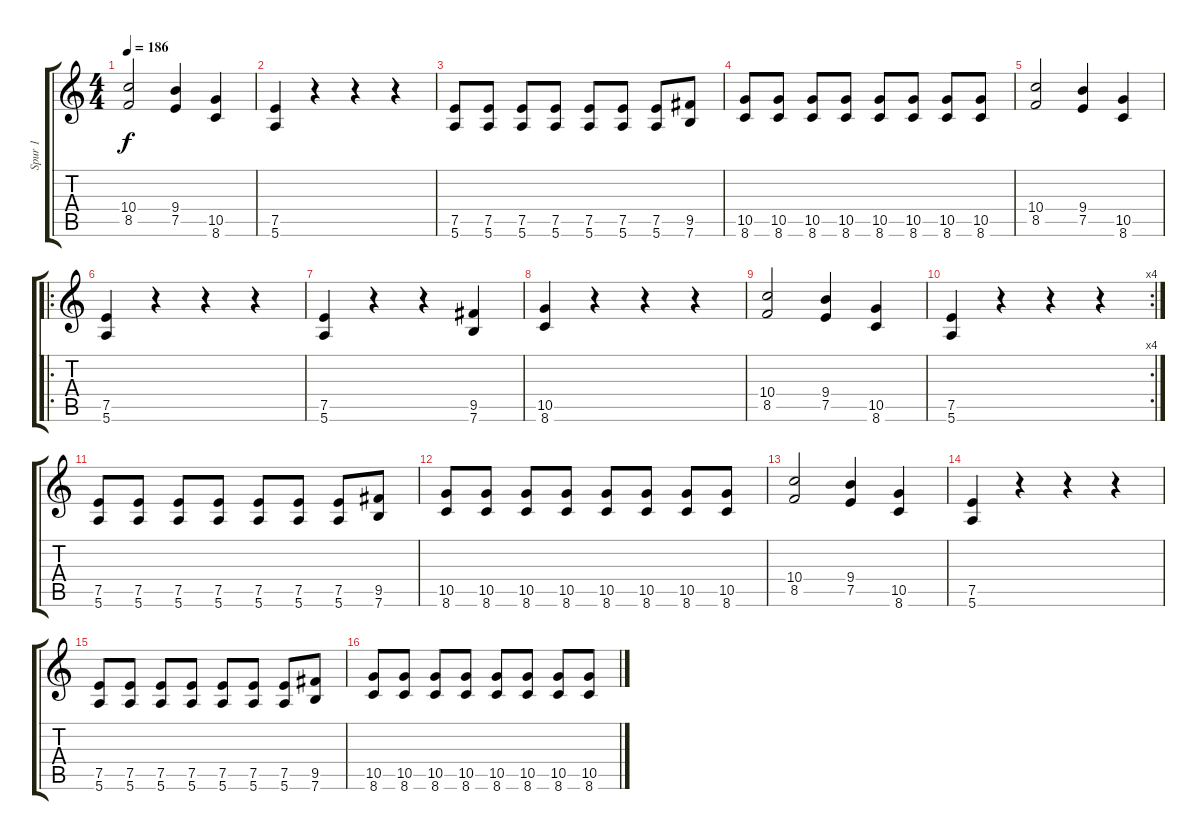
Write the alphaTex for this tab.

\track ("Spur 1" "Spur 1") {instrument distortionguitar}
\staff {score tabs}
\tuning (E4 B3 G3 D3 A2 E2) {hide}
\ts (4 4)
\tempo 186
\clef g2
\ks c
(10.4 8.5).2{dy f} (9.4 7.5).4 (10.5 8.6).4 |
(7.5 5.6).4 r.4 r.4 r.4 |
(7.5 5.6).8 (7.5 5.6).8 (7.5 5.6).8 (7.5 5.6).8 (7.5 5.6).8 (7.5 5.6).8 (7.5 5.6).8 (9.5 7.6).8 |
(10.5 8.6).8 (10.5 8.6).8 (10.5 8.6).8 (10.5 8.6).8 (10.5 8.6).8 (10.5 8.6).8 (10.5 8.6).8 (10.5 8.6).8 |
(10.4 8.5).2 (9.4 7.5).4 (10.5 8.6).4 |
\ro
(7.5 5.6).4 r.4 r.4 r.4 |
(7.5 5.6).4 r.4 r.4 (9.5 7.6).4 |
(10.5 8.6).4 r.4 r.4 r.4 |
(10.4 8.5).2 (9.4 7.5).4 (10.5 8.6).4 |
\rc 4
(7.5 5.6).4 r.4 r.4 r.4 |
(7.5 5.6).8 (7.5 5.6).8 (7.5 5.6).8 (7.5 5.6).8 (7.5 5.6).8 (7.5 5.6).8 (7.5 5.6).8 (9.5 7.6).8 |
(10.5 8.6).8 (10.5 8.6).8 (10.5 8.6).8 (10.5 8.6).8 (10.5 8.6).8 (10.5 8.6).8 (10.5 8.6).8 (10.5 8.6).8 |
(10.4 8.5).2 (9.4 7.5).4 (10.5 8.6).4 |
(7.5 5.6).4 r.4 r.4 r.4 |
(7.5 5.6).8 (7.5 5.6).8 (7.5 5.6).8 (7.5 5.6).8 (7.5 5.6).8 (7.5 5.6).8 (7.5 5.6).8 (9.5 7.6).8 |
(10.5 8.6).8 (10.5 8.6).8 (10.5 8.6).8 (10.5 8.6).8 (10.5 8.6).8 (10.5 8.6).8 (10.5 8.6).8 (10.5 8.6).8
